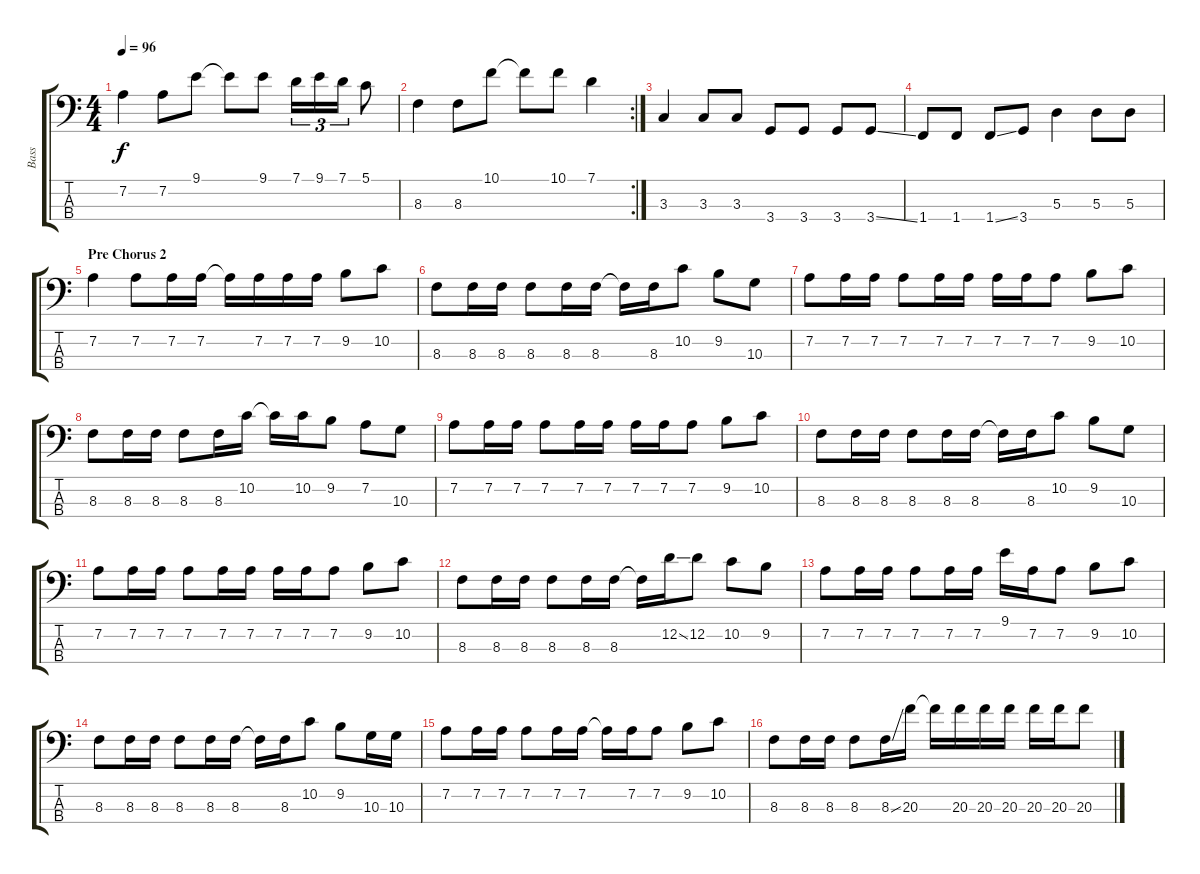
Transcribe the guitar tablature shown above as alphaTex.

\track ("Bass" "Bass") {instrument electricbassfinger}
\staff {score tabs}
\tuning (G2 D2 A1 E1) {hide}
\ts (4 4)
\tempo 96
\clef f4
\ks c
7.2.4{dy f} 7.2.8 9.1.8 9.1{t}.8 9.1.8 7.1.16{tu (3 2)} 9.1.16{tu (3 2)} 7.1.16{tu (3 2)} 5.1.8 |
\rc 2
8.3.4 8.3.8 10.1.8 10.1{t}.8 10.1.8 7.1.4 |
3.3.4 3.3.8 3.3.8 3.4.8 3.4.8 3.4.8 3.4{ss}.8 |
1.4.8 1.4.8 1.4{ss}.8 3.4.8 5.3.4 5.3.8 5.3.8 |
\section ("" "Pre Chorus 2")
7.2.4 7.2.8 7.2.16 7.2.16 7.2{t}.16 7.2.16 7.2.16 7.2.16 9.2.8 10.2.8 |
8.3.8 8.3.16 8.3.16 8.3.8 8.3.16 8.3.16 8.3{t}.16 8.3.16 10.2.8 9.2.8 10.3.8 |
7.2.8 7.2.16 7.2.16 7.2.8 7.2.16 7.2.16 7.2.16 7.2.16 7.2.8 9.2.8 10.2.8 |
8.3.8 8.3.16 8.3.16 8.3.8 8.3.16 10.2.16 10.2{t}.16 10.2.16 9.2.8 7.2.8 10.3.8 |
7.2.8 7.2.16 7.2.16 7.2.8 7.2.16 7.2.16 7.2.16 7.2.16 7.2.8 9.2.8 10.2.8 |
8.3.8 8.3.16 8.3.16 8.3.8 8.3.16 8.3.16 8.3{t}.16 8.3.16 10.2.8 9.2.8 10.3.8 |
7.2.8 7.2.16 7.2.16 7.2.8 7.2.16 7.2.16 7.2.16 7.2.16 7.2.8 9.2.8 10.2.8 |
8.3.8 8.3.16 8.3.16 8.3.8 8.3.16 8.3.16 8.3{t}.16 12.2{ss}.16 12.2.8 10.2.8 9.2.8 |
7.2.8 7.2.16 7.2.16 7.2.8 7.2.16 7.2.16 9.1.16 7.2.16 7.2.8 9.2.8 10.2.8 |
8.3.8 8.3.16 8.3.16 8.3.8 8.3.16 8.3.16 8.3{t}.16 8.3.16 10.2.8 9.2.8 10.3.16 10.3.16 |
7.2.8 7.2.16 7.2.16 7.2.8 7.2.16 7.2.16 7.2{t}.16 7.2.16 7.2.8 9.2.8 10.2.8 |
8.3.8 8.3.16 8.3.16 8.3.8 8.3{ss}.16 20.3.16 20.3{t}.16 20.3.16 20.3.16 20.3.16 20.3.16 20.3.16 20.3{ss}.8
